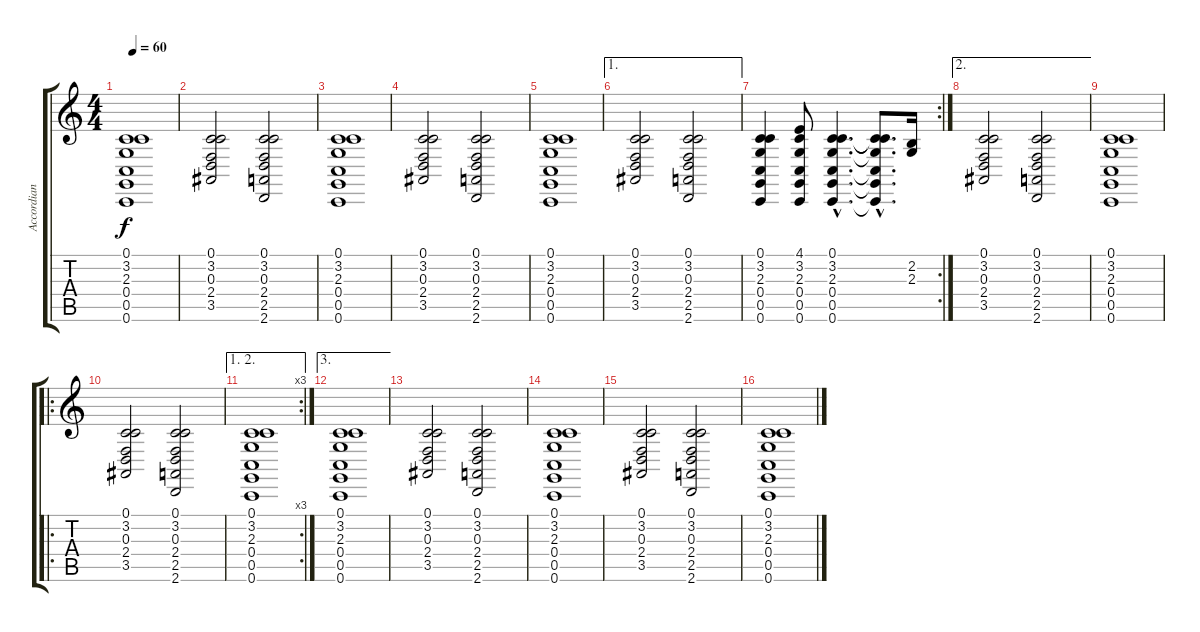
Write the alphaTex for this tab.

\track ("Accordian" "Accordian") {instrument accordion}
\staff {score tabs}
\tuning (C4 A3 F3 C3 G2 C2) {hide}
\ts (4 4)
\tempo 60
\clef g2
\ks c
(0.1 3.2 2.3 0.4 0.5 0.6).1{dy f} |
(0.1 3.2 0.3 2.4 3.5).2 (0.1 3.2 0.3 2.4 2.5 2.6).2 |
(0.1 3.2 2.3 0.4 0.5 0.6).1 |
(0.1 3.2 0.3 2.4 3.5).2 (0.1 3.2 0.3 2.4 2.5 2.6).2 |
(0.1 3.2 2.3 0.4 0.5 0.6).1 |
\ae 1
(0.1 3.2 0.3 2.4 3.5).2 (0.1 3.2 0.3 2.4 2.5 2.6).2 |
\rc 2
(0.1 3.2 2.3 0.4 0.5 0.6).4 (4.1 3.2 2.3 0.4 0.5 0.6).8 (0.1{hac} 3.2{hac} 2.3{hac} 0.4{hac} 0.5{hac} 0.6{hac}).4{d} (0.1{hac t} 3.2{hac t} 2.3{hac t} 0.4{hac t} 0.5{hac t} 0.6{hac t}).8{d} (2.2 2.3).16 |
\ae 2
(0.1 3.2 0.3 2.4 3.5).2 (0.1 3.2 0.3 2.4 2.5 2.6).2 |
(0.1 3.2 2.3 0.4 0.5 0.6).1 |
\ro
(0.1 3.2 0.3 2.4 3.5).2 (0.1 3.2 0.3 2.4 2.5 2.6).2 |
\ae (1 2)
\rc 3
(0.1 3.2 2.3 0.4 0.5 0.6).1 |
\ae 3
(0.1 3.2 2.3 0.4 0.5 0.6).1 |
(0.1 3.2 0.3 2.4 3.5).2 (0.1 3.2 0.3 2.4 2.5 2.6).2 |
(0.1 3.2 2.3 0.4 0.5 0.6).1 |
(0.1 3.2 0.3 2.4 3.5).2 (0.1 3.2 0.3 2.4 2.5 2.6).2 |
(0.1 3.2 2.3 0.4 0.5 0.6).1
